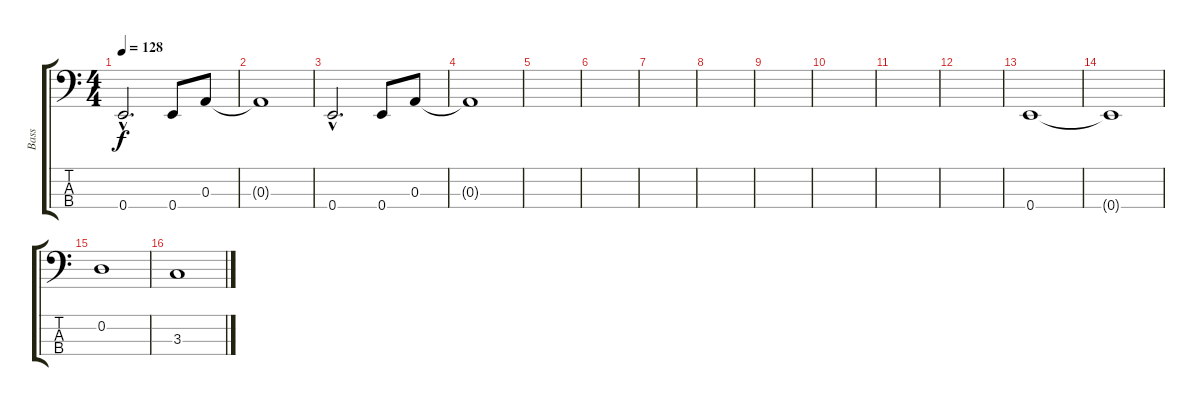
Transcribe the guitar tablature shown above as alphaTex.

\track ("Bass" "Bass") {instrument electricbasspick}
\staff {score tabs}
\tuning (G2 D2 A1 E1) {hide}
\ts (4 4)
\tempo 128
\clef f4
\ks c
0.4{hac}.2{d dy f} 0.4.8 0.3.8 |
0.3{t}.1 |
0.4{hac}.2{d} 0.4.8 0.3.8 |
0.3{t}.1 |
|
|
|
|
|
|
|
|
0.4.1 |
0.4{t}.1 |
0.2.1 |
3.3.1
